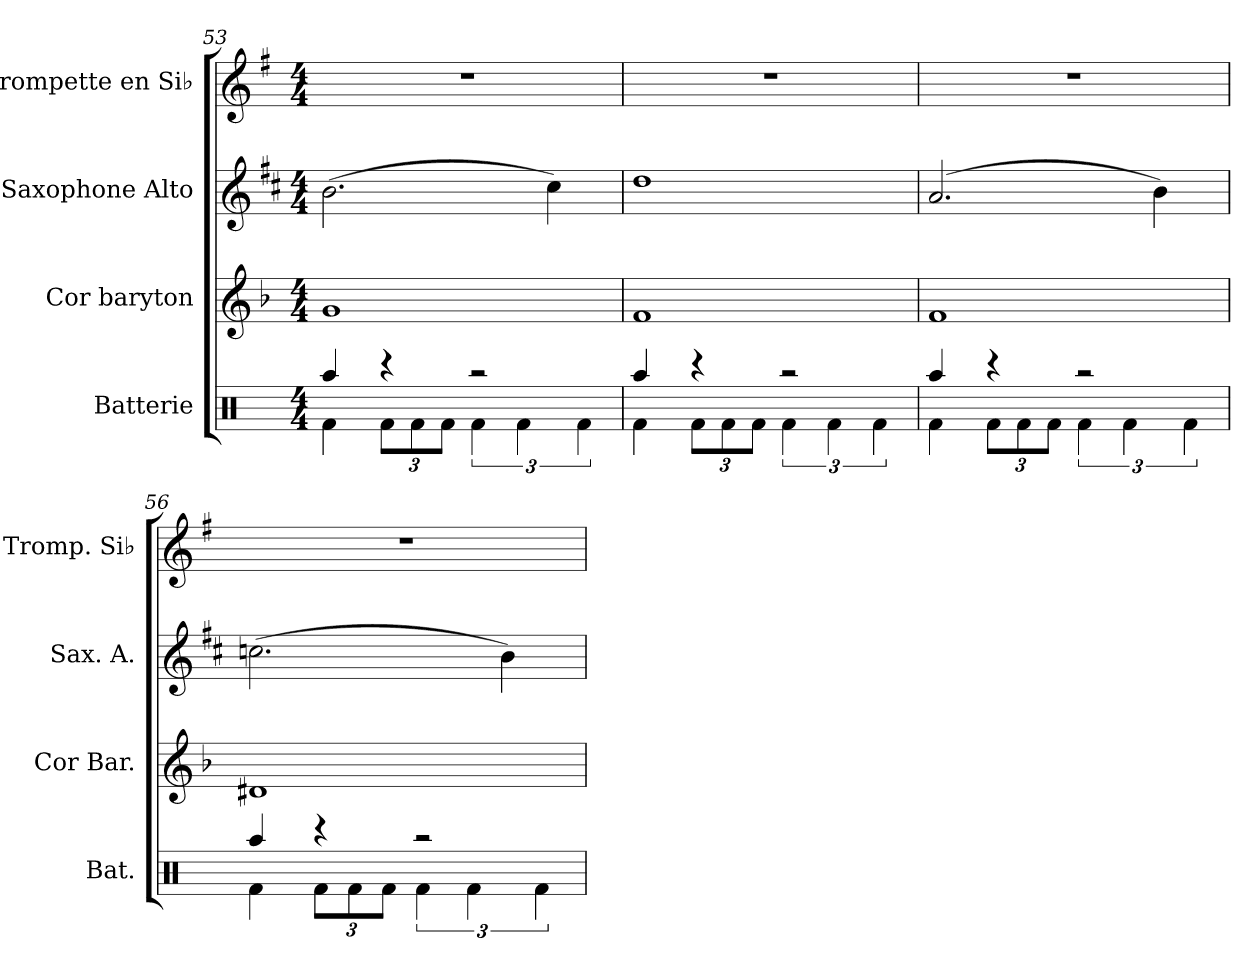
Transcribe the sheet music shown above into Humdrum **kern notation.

**kern	**kern	**kern	**kern
*part4	*part3	*part2	*part1
*staff4	*staff3	*staff2	*staff1
*I"Batterie	*I"Cor baryton	*I"Saxophone Alto	*I"Trompette en Si♭
*I'Bat.	*I'Cor Bar.	*I'Sax. A.	*I'Tromp. Si♭
*clefX	*clefG2	*clefG2	*clefG2
*	*ITrd8c14	*ITrd5c9	*ITrd1c2
*k[]	*k[b-]	*k[b-]	*k[b-]
*M4/4	*M4/4	*M4/4	*M4/4
=53	=53	=53	=53
*^	*	*	*
4Raa/	4Rf\	1G	(>2.d\	1r
*	*Xbrackettup	*	*	*
4r	12Rf\L	.	.	.
.	12Rf\	.	.	.
.	12Rf\J	.	.	.
*	*brackettup	*	*	*
2r	6Rf\	.	.	.
.	6Rf\	.	.	.
.	.	.	4e\)	.
.	6Rf\	.	.	.
=54	=54	=54	=54	=54
4Raa/	4Rf\	1F	1f	1r
*	*Xbrackettup	*	*	*
4r	12Rf\L	.	.	.
.	12Rf\	.	.	.
.	12Rf\J	.	.	.
*	*brackettup	*	*	*
2r	6Rf\	.	.	.
.	6Rf\	.	.	.
.	6Rf\	.	.	.
=55	=55	=55	=55	=55
4Raa/	4Rf\	1F	(>2.c/	1r
*	*Xbrackettup	*	*	*
4r	12Rf\L	.	.	.
.	12Rf\	.	.	.
.	12Rf\J	.	.	.
*	*brackettup	*	*	*
2r	6Rf\	.	.	.
.	6Rf\	.	.	.
.	.	.	4d\)	.
.	6Rf\	.	.	.
!!LO:LB:g=z
=56	=56	=56	=56	=56
4Raa/	4Rf\	1D#X	(>2.e-X\	1r
*	*Xbrackettup	*	*	*
4r	12Rf\L	.	.	.
.	12Rf\	.	.	.
.	12Rf\J	.	.	.
*	*brackettup	*	*	*
2r	6Rf\	.	.	.
.	6Rf\	.	.	.
.	.	.	4d\)	.
.	6Rf\	.	.	.
*v	*v	*	*	*
=	=	=	=
*-	*-	*-	*-
